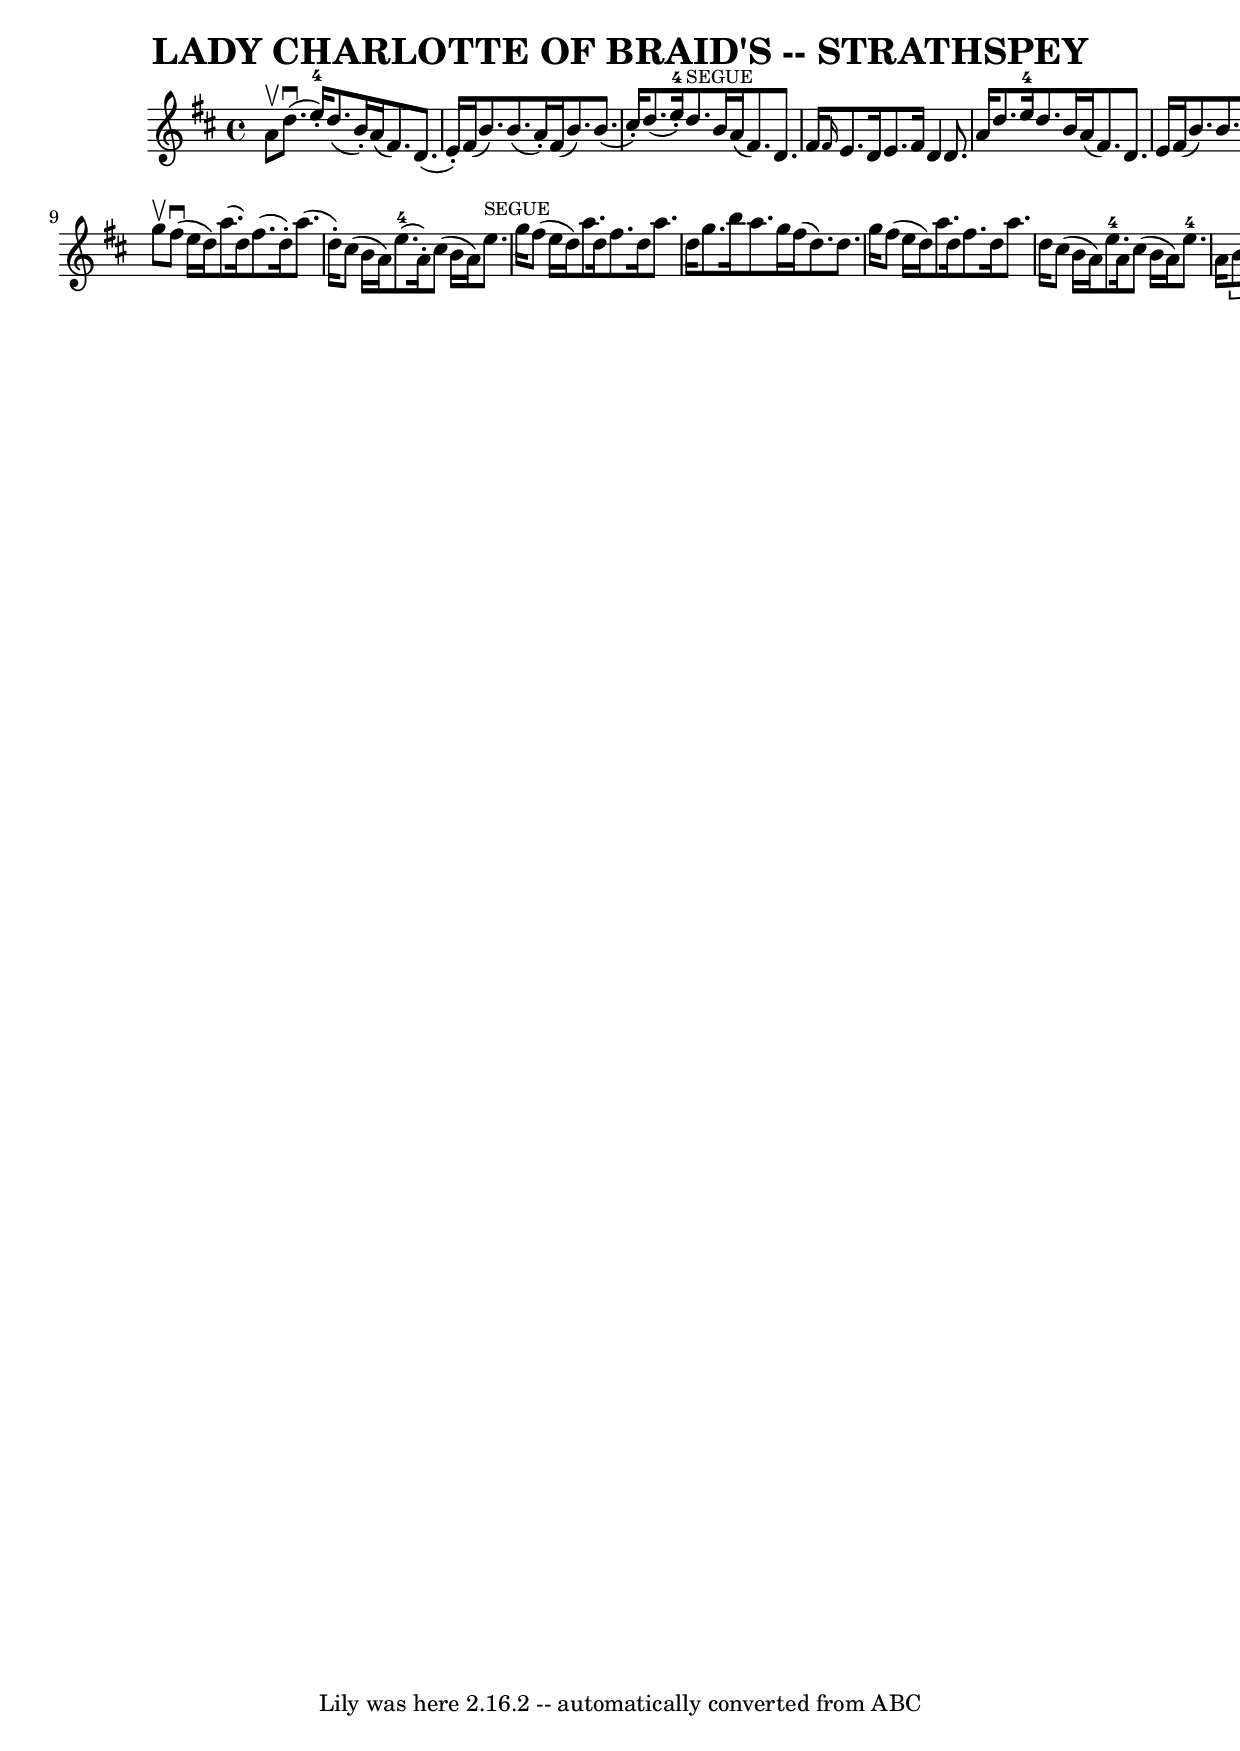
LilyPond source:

\version "2.16.2"
\include "Mammoth.ily"
\header {
	%% book = "Ryan's Mammoth Collection of Fiddle Tunes"
	crossRefNumber = "1"
	footnotes = ""
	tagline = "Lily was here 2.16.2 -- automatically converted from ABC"
	title = "LADY CHARLOTTE OF BRAID'S -- STRATHSPEY"
}
voicedefault =  {


 \override Staff.TimeSignature #'style = #'C
 \time 4/4 % %slurgraces 1
 
\key d \major a'8^\upbow   |
 d''8. (^\downbow e''16-4-. 
-) d''8. (b'16 -.) a'16 (fis'8.) d'8. (e'16 -.)   
|
 fis'16 (b'8.) b'8. (a'16 -.) fis'16 (b'8.)   
b'8. (cis''16 -.)   |
 d''8. (e''16-4-.) d''8. 
^\segue b'16 a'16 (fis'8.) d'8. fis'16    |
 \grace {    
fis'16  } e'8. d'16 e'8. fis'16 d'4 d'8. a'16    |
   
 d''8. e''16-4 d''8. b'16 a'16 (fis'8.) d'8. e'16    
|
 fis'16 (b'8.) b'8. a'16 fis'16 (b'8.) b'8.    
cis''16    |
 d''8. e''16-4 d''8. b'16 a'16 (fis'8.  
-) d'8. fis'16    |
 \grace { fis'16  } e'8. d'16 e'8.    
fis'16 d'4 (d''8)   \bar "|." g''8^\upbow   |
 fis''8 
(^\downbow e''16 d''16) a''8. (d''16) fis''8. (d''16 -.) 
 a''8. (d''16 -.)   |
 cis''8 (b'16 a'16) e''8. 
-4(a'16 -.) cis''8 (b'16 a'16) e''8.^\segue g''16    
|
 fis''8 (e''16 d''16) a''8. d''16 fis''8. d''16 
 a''8. d''16    |
 g''8. b''16 a''8. g''16 fis''16 (
d''8.) d''8. g''16    |
 fis''8 (e''16 d''16)   
a''8. d''16 fis''8. d''16 a''8. d''16    |
 cis''8 (
b'16 a'16) e''8.-4 a'16 cis''8 (b'16 a'16) e''8. 
-4 a'16    |
     \times 2/3 { b'8 cis''8-3 d''8  }   
\times 2/3 { cis''8 d''8-3 e''8  }   \times 2/3 { cis''8 e''8 
-3 fis''8  }   \times 2/3 { e''8-0 fis''8-3 g''8  }   
|
 fis''8. b''16 a''8. g''16 fis''16 (d''8.) d''8   
 \bar "|."   
}

\score{
    <<

	\context Staff="default"
	{
	    \voicedefault 
	}

    >>
	\layout {
	}
	\midi {}
}
